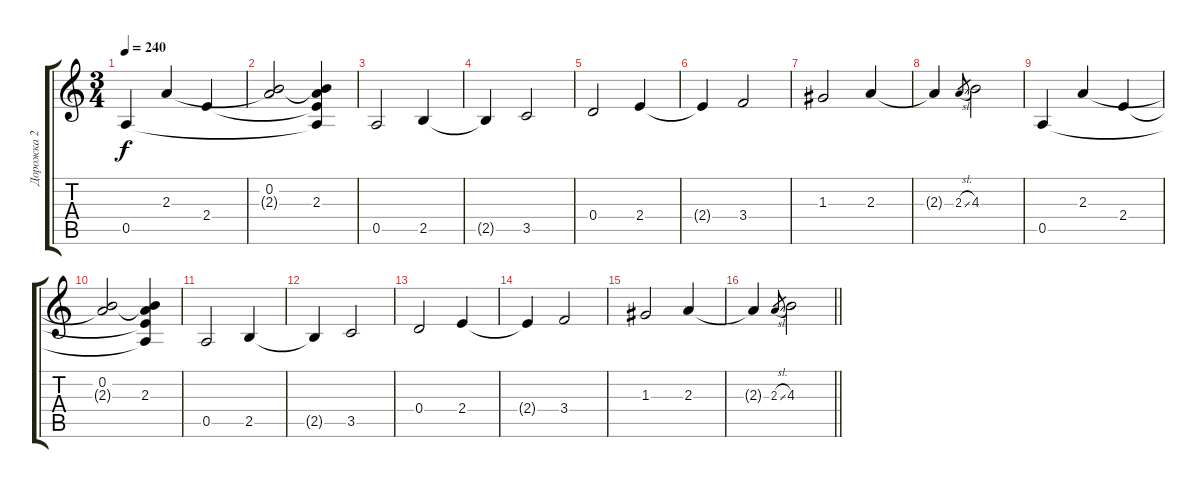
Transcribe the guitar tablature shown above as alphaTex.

\track ("Дорожка 2" "Дорожка 2") {instrument acousticguitarsteel}
\staff {score tabs}
\tuning (E4 B3 G3 D3 A2 E2) {hide}
\ts (3 4)
\tempo 240
\clef g2
\ks c
0.5.4{dy f} 2.3.4 2.4.4 |
(0.2 2.3{t}).2 (0.2{t} 2.3 2.4{t} 0.5{t}).4 |
0.5.2 2.5.4 |
2.5{t}.4 3.5.2 |
0.4.2 2.4.4 |
2.4{t}.4 3.4.2 |
1.3.2 2.3.4 |
2.3{t}.4 2.3{sl}.8{gr} 4.3.2 |
0.5.4 2.3.4 2.4.4 |
(0.2 2.3{t}).2 (0.2{t} 2.3 2.4{t} 0.5{t}).4 |
0.5.2 2.5.4 |
2.5{t}.4 3.5.2 |
0.4.2 2.4.4 |
2.4{t}.4 3.4.2 |
1.3.2 2.3.4 |
\barLineRight lightlight
2.3{t}.4 2.3{sl}.8{gr} 4.3.2
